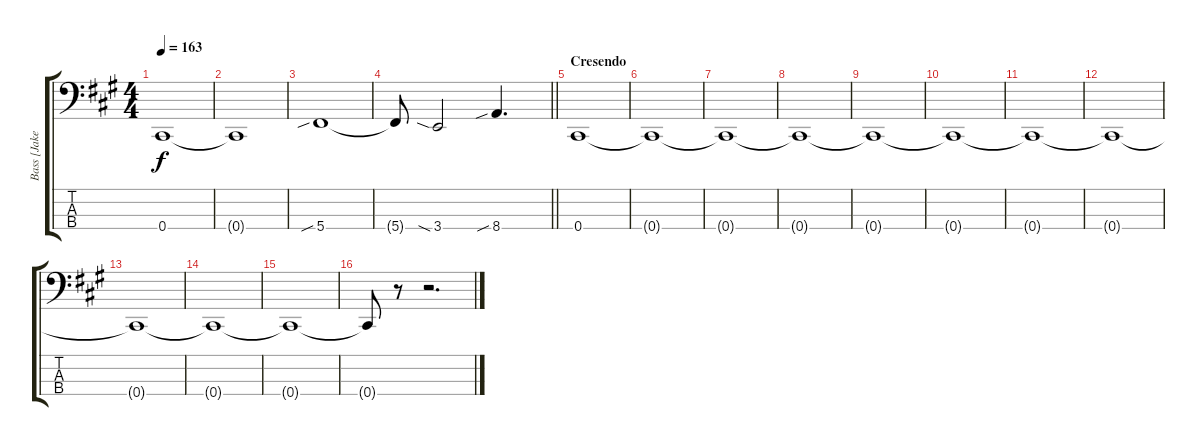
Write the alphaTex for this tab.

\track ("Bass [Jake Schultz]" "Bass [Jake") {instrument electricbasspick}
\staff {score tabs}
\tuning (Gb2 Db2 Ab1 Db1) {hide}
\ts (4 4)
\tempo 163
\clef f4
\ks a
0.4.1{dy f} |
0.4{t}.1 |
5.4{sib}.1 |
\barLineRight lightlight
5.4{t}.8 3.4{sia}.2 8.4{sib}.4{d} |
\section ("" "Cresendo")
0.4.1 |
0.4{t}.1 |
0.4{t}.1 |
0.4{t}.1 |
0.4{t}.1 |
0.4{t}.1 |
0.4{t}.1 |
0.4{t}.1 |
0.4{t}.1 |
0.4{t}.1 |
0.4{t}.1 |
0.4{t}.8 r.8 r.2{d}
